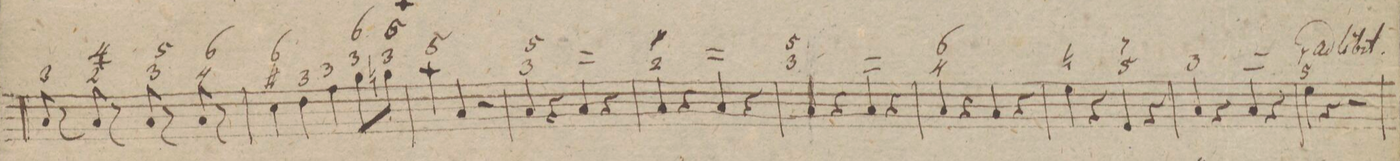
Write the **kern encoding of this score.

**kern	**fba	**dynam
*I"Organo	*	*
*clefF4	*	*
*k[b-]	*	*
*met(c|)	*	*
*M2/2	*	*
8C/	3	.
8r	.	.
8C/	4 2	.
8r	.	.
8C/	5 3	.
8r	.	.
8C/	6 4	.
8r	.	.
=73	=73	=73
4E\	6 #	.
4F\	3	.
4A\	3	.
8B-\L	6 3	.
8Bn\J	5 3	.
=74	=74	=74
4c\	5	.
4C/	.	.
2r	.	.
=75	=75	=75
4C/	5 3	.
4r	.	.
4C/	_ _	.
4r	x x	.
=76	=76	=76
4C/	7 2	.
4r	.	.
4C/	_ _	.
4r	x x	.
=77	=77	=77
4C/	5 3	.
4r	.	.
4C/	_ _	.
4r	x x	.
=78	=78	=78
4C/	6 4	.
4r	.	.
4C/	.	.
4r	.	.
=79	=79	=79
4G\	n	.
4r	.	.
4GG/	7 5	.
4r	.	.
=80	=80	=80
4C/	3	.
4r	.	.
4C/	_ _	.
4r	x x	.
=81	=81	=81
4G\	7 5	.
4r	.	.
2r	.	.
=82	=82	=82
*-	*-	*-
